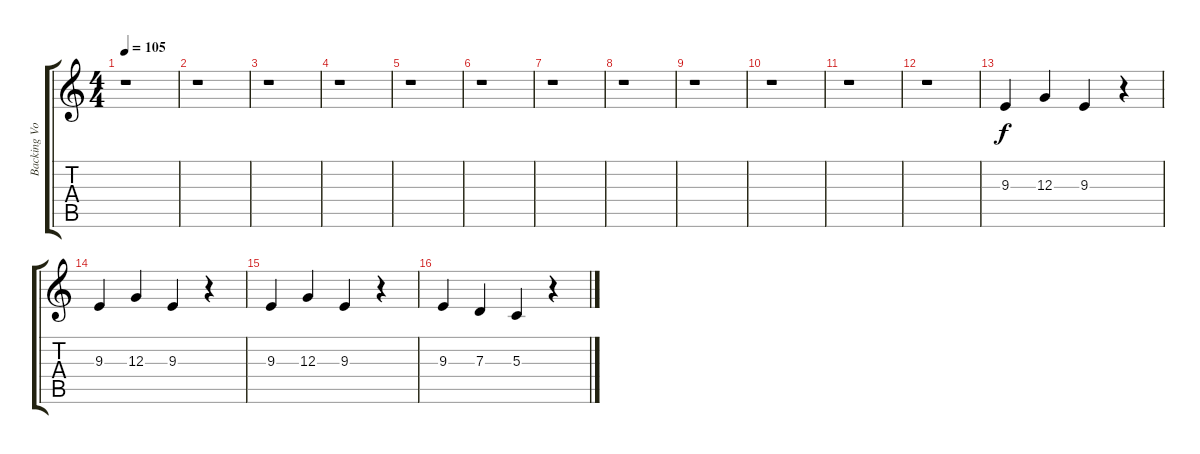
\track ("Backing Vocals" "Backing Vo") {instrument tenorsax}
\staff {score tabs}
\tuning (E4 B3 G3 D3 A2 E2) {hide}
\ts (4 4)
\tempo 105
\clef g2
\ks c
r.1{dy f} |
r.1 |
r.1 |
r.1 |
r.1 |
r.1 |
r.1 |
r.1 |
r.1 |
r.1 |
r.1 |
r.1 |
9.3.4 12.3.4 9.3.4 r.4 |
9.3.4 12.3.4 9.3.4 r.4 |
9.3.4 12.3.4 9.3.4 r.4 |
9.3.4 7.3.4 5.3.4 r.4
